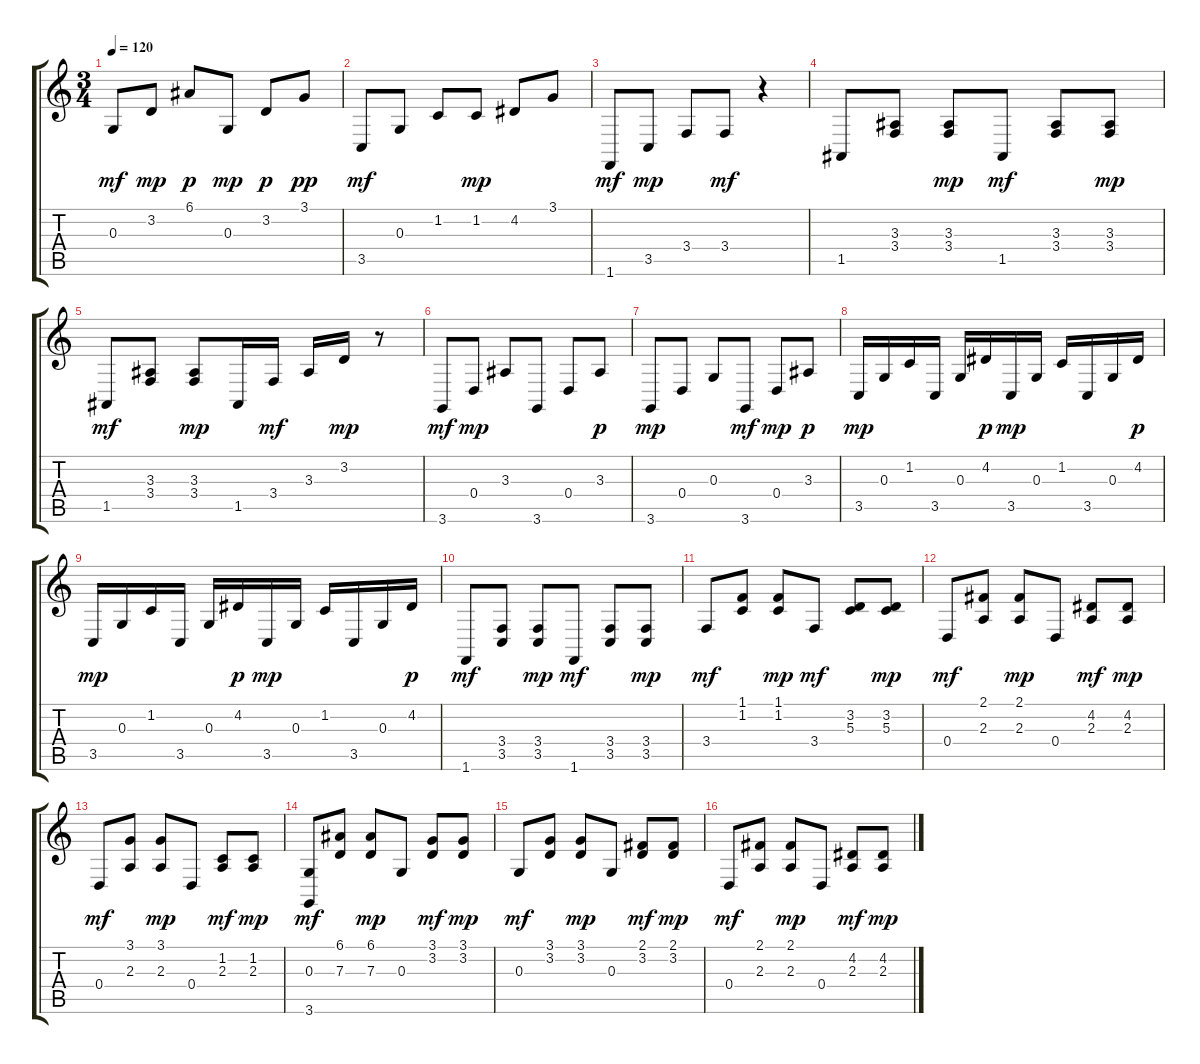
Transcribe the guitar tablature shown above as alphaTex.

\track "" {instrument acousticgrandpiano}
\staff {score tabs}
\tuning (E4 B3 G3 D3 A2 E2) {hide}
\ts (3 4)
\tempo 120
\clef g2
\ks c
0.3.8{dy mf} 3.2.8{dy mp} 6.1.8{dy p} 0.3.8{dy mp} 3.2.8{dy p} 3.1.8{dy pp} |
3.5.8{dy mf} 0.3.8 1.2.8 1.2.8{dy mp} 4.2.8 3.1.8 |
1.6.8{dy mf} 3.5.8{dy mp} 3.4.8 3.4.8{dy mf} r.4 |
1.5.8 (3.3 3.4).8 (3.3 3.4).8{dy mp} 1.5.8{dy mf} (3.3 3.4).8 (3.3 3.4).8{dy mp} |
1.5.8{dy mf} (3.3 3.4).8 (3.3 3.4).8{dy mp} 1.5.16 3.4.16{dy mf} 3.3.16 3.2.16{dy mp} r.8 |
3.6.8{dy mf} 0.4.8{dy mp} 3.3.8 3.6.8 0.4.8 3.3.8{dy p} |
3.6.8{dy mp} 0.4.8 0.3.8 3.6.8{dy mf} 0.4.8{dy mp} 3.3.8{dy p} |
3.5.16{dy mp} 0.3.16 1.2.16 3.5.16 0.3.16 4.2.16{dy p} 3.5.16{dy mp} 0.3.16 1.2.16 3.5.16 0.3.16 4.2.16{dy p} |
3.5.16{dy mp} 0.3.16 1.2.16 3.5.16 0.3.16 4.2.16{dy p} 3.5.16{dy mp} 0.3.16 1.2.16 3.5.16 0.3.16 4.2.16{dy p} |
1.6.8{dy mf} (3.4 3.5).8 (3.4 3.5).8{dy mp} 1.6.8{dy mf} (3.4 3.5).8 (3.4 3.5).8{dy mp} |
3.4.8{dy mf} (1.1 1.2).8 (1.1 1.2).8{dy mp} 3.4.8{dy mf} (3.2 5.3).8 (3.2 5.3).8{dy mp} |
0.4.8{dy mf} (2.1 2.3).8 (2.1 2.3).8{dy mp} 0.4.8 (4.2 2.3).8{dy mf} (4.2 2.3).8{dy mp} |
0.4.8{dy mf} (3.1 2.3).8 (3.1 2.3).8{dy mp} 0.4.8 (1.2 2.3).8{dy mf} (1.2 2.3).8{dy mp} |
(0.3 3.6).8{dy mf} (6.1 7.3).8 (6.1 7.3).8{dy mp} 0.3.8 (3.1 3.2).8{dy mf} (3.1 3.2).8{dy mp} |
0.3.8{dy mf} (3.1 3.2).8 (3.1 3.2).8{dy mp} 0.3.8 (2.1 3.2).8{dy mf} (2.1 3.2).8{dy mp} |
0.4.8{dy mf} (2.1 2.3).8 (2.1 2.3).8{dy mp} 0.4.8 (4.2 2.3).8{dy mf} (4.2 2.3).8{dy mp}
